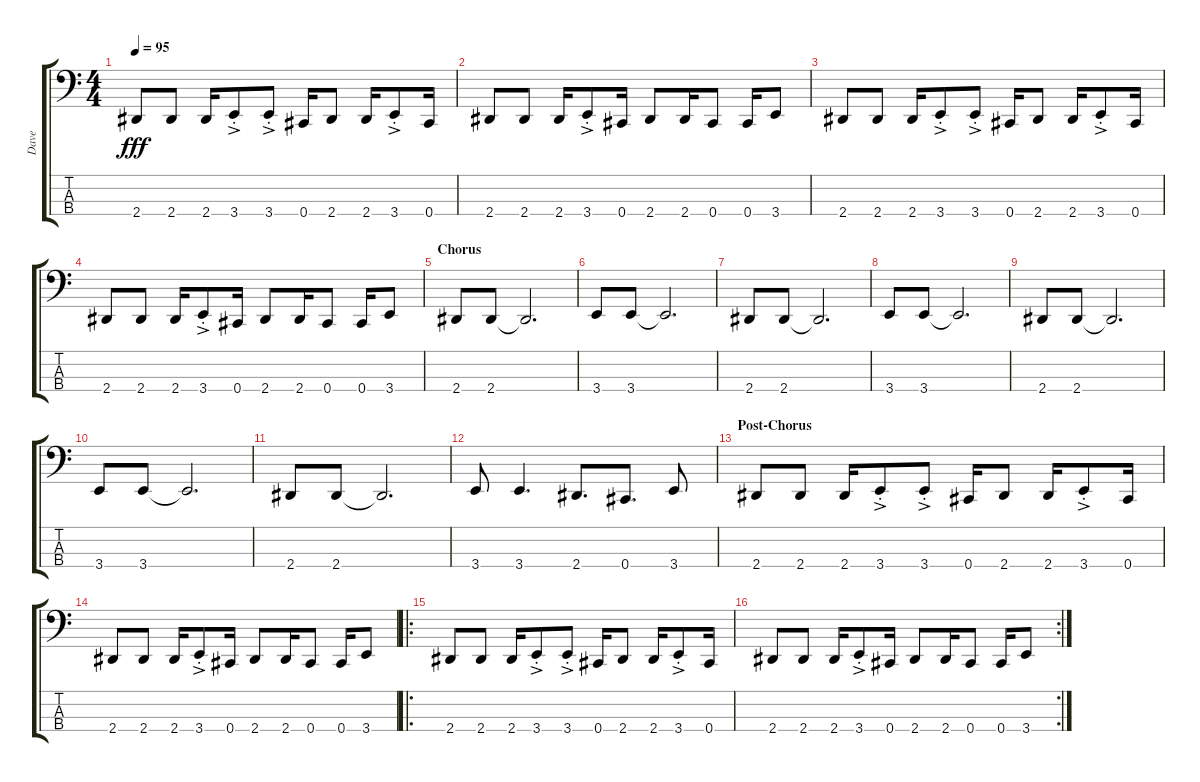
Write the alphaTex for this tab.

\track ("Dave" "Dave") {instrument electricbasspick}
\staff {score tabs}
\tuning (Gb2 Db2 Ab1 Db1) {hide}
\ts (4 4)
\tempo 95
\clef f4
\ks c
2.4.8{dy fff} 2.4.8 2.4.16 3.4{ac st}.8 3.4{ac st}.8 0.4.16 2.4.8 2.4.16 3.4{ac st}.8 0.4.16 |
2.4.8 2.4.8 2.4.16 3.4{ac st}.8 0.4.16 2.4.8 2.4.16 0.4.8 0.4.16 3.4.8 |
2.4.8 2.4.8 2.4.16 3.4{ac st}.8 3.4{ac st}.8 0.4.16 2.4.8 2.4.16 3.4{ac st}.8 0.4.16 |
2.4.8 2.4.8 2.4.16 3.4{ac st}.8 0.4.16 2.4.8 2.4.16 0.4.8 0.4.16 3.4.8 |
\section ("" "Chorus")
2.4.8 2.4.8 2.4{t}.2{d} |
3.4.8 3.4.8 3.4{t}.2{d} |
2.4.8 2.4.8 2.4{t}.2{d} |
3.4.8 3.4.8 3.4{t}.2{d} |
2.4.8 2.4.8 2.4{t}.2{d} |
3.4.8 3.4.8 3.4{t}.2{d} |
2.4.8 2.4.8 2.4{t}.2{d} |
3.4.8 3.4.4{d} 2.4.8{d} 0.4.8{d} 3.4.8 |
\section ("" "Post-Chorus")
2.4.8 2.4.8 2.4.16 3.4{ac st}.8 3.4{ac st}.8 0.4.16 2.4.8 2.4.16 3.4{ac st}.8 0.4.16 |
2.4.8 2.4.8 2.4.16 3.4{ac st}.8 0.4.16 2.4.8 2.4.16 0.4.8 0.4.16 3.4.8 |
\ro
2.4.8 2.4.8 2.4.16 3.4{ac st}.8 3.4{ac st}.8 0.4.16 2.4.8 2.4.16 3.4{ac st}.8 0.4.16 |
\rc 2
2.4.8 2.4.8 2.4.16 3.4{ac st}.8 0.4.16 2.4.8 2.4.16 0.4.8 0.4.16 3.4.8
